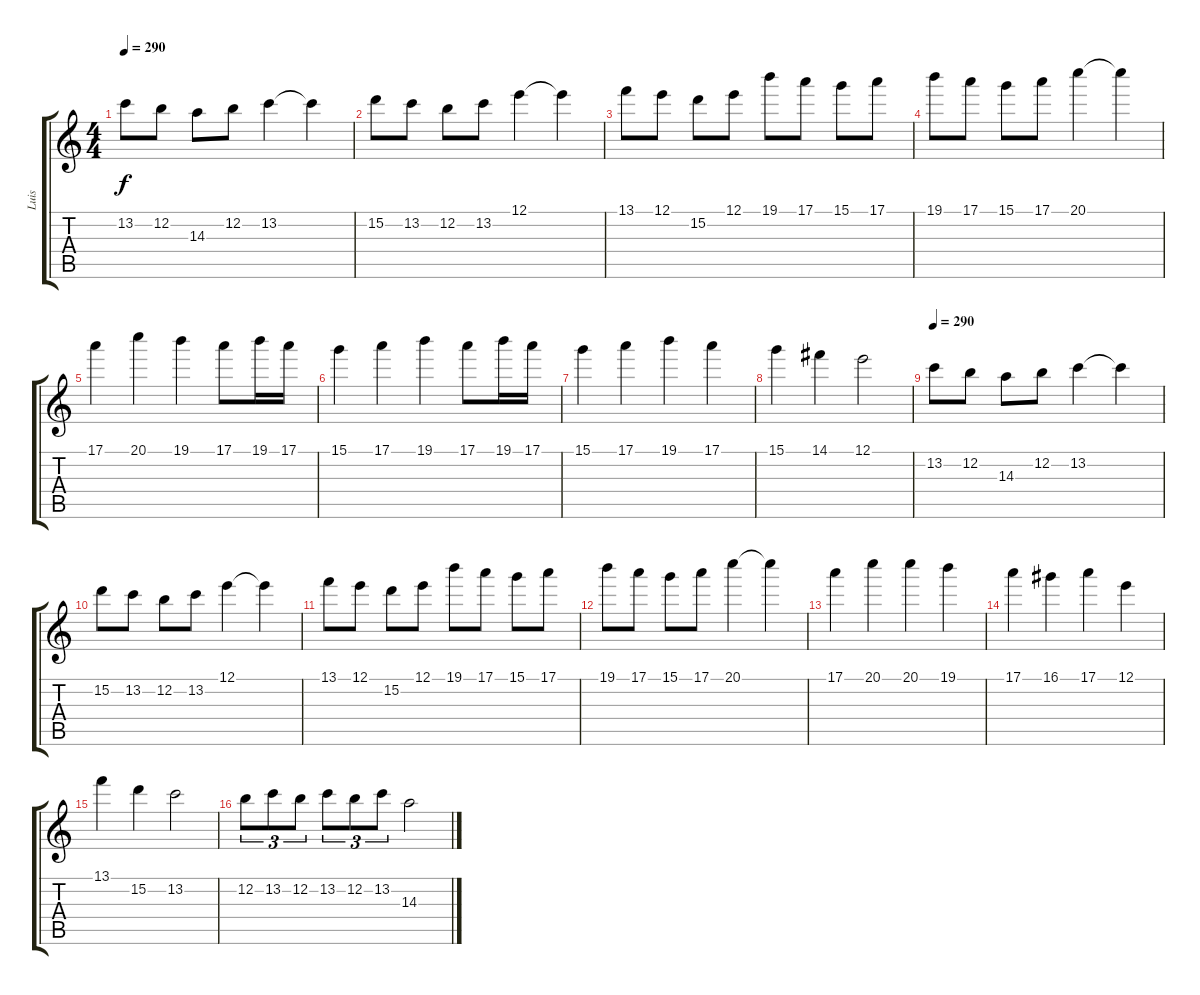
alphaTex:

\track ("Luis" "Luis") {instrument distortionguitar}
\staff {score tabs}
\tuning (E4 B3 G3 D3 A2 E2) {hide}
\ts (4 4)
\tempo 290
\clef g2
\ks c
13.2.8{dy f} 12.2.8 14.3.8 12.2.8 13.2.4 13.2{t}.4 |
15.2.8 13.2.8 12.2.8 13.2.8 12.1.4 12.1{t}.4 |
13.1.8 12.1.8 15.2.8 12.1.8 19.1.8 17.1.8 15.1.8 17.1.8 |
19.1.8 17.1.8 15.1.8 17.1.8 20.1.4 20.1{t}.4 |
17.1.4 20.1.4 19.1.4 17.1.8 19.1.16 17.1.16 |
15.1.4 17.1.4 19.1.4 17.1.8 19.1.16 17.1.16 |
15.1.4 17.1.4 19.1.4 17.1.4 |
15.1.4 14.1.4 12.1.2 |
\tempo 290
13.2.8 12.2.8 14.3.8 12.2.8 13.2.4 13.2{t}.4 |
15.2.8 13.2.8 12.2.8 13.2.8 12.1.4 12.1{t}.4 |
13.1.8 12.1.8 15.2.8 12.1.8 19.1.8 17.1.8 15.1.8 17.1.8 |
19.1.8 17.1.8 15.1.8 17.1.8 20.1.4 20.1{t}.4 |
17.1.4 20.1.4 20.1.4 19.1.4 |
17.1.4 16.1.4 17.1.4 12.1.4 |
13.1.4 15.2.4 13.2.2 |
12.2.8{tu (3 2)} 13.2.8{tu (3 2)} 12.2.8{tu (3 2)} 13.2.8{tu (3 2)} 12.2.8{tu (3 2)} 13.2.8{tu (3 2)} 14.3.2
